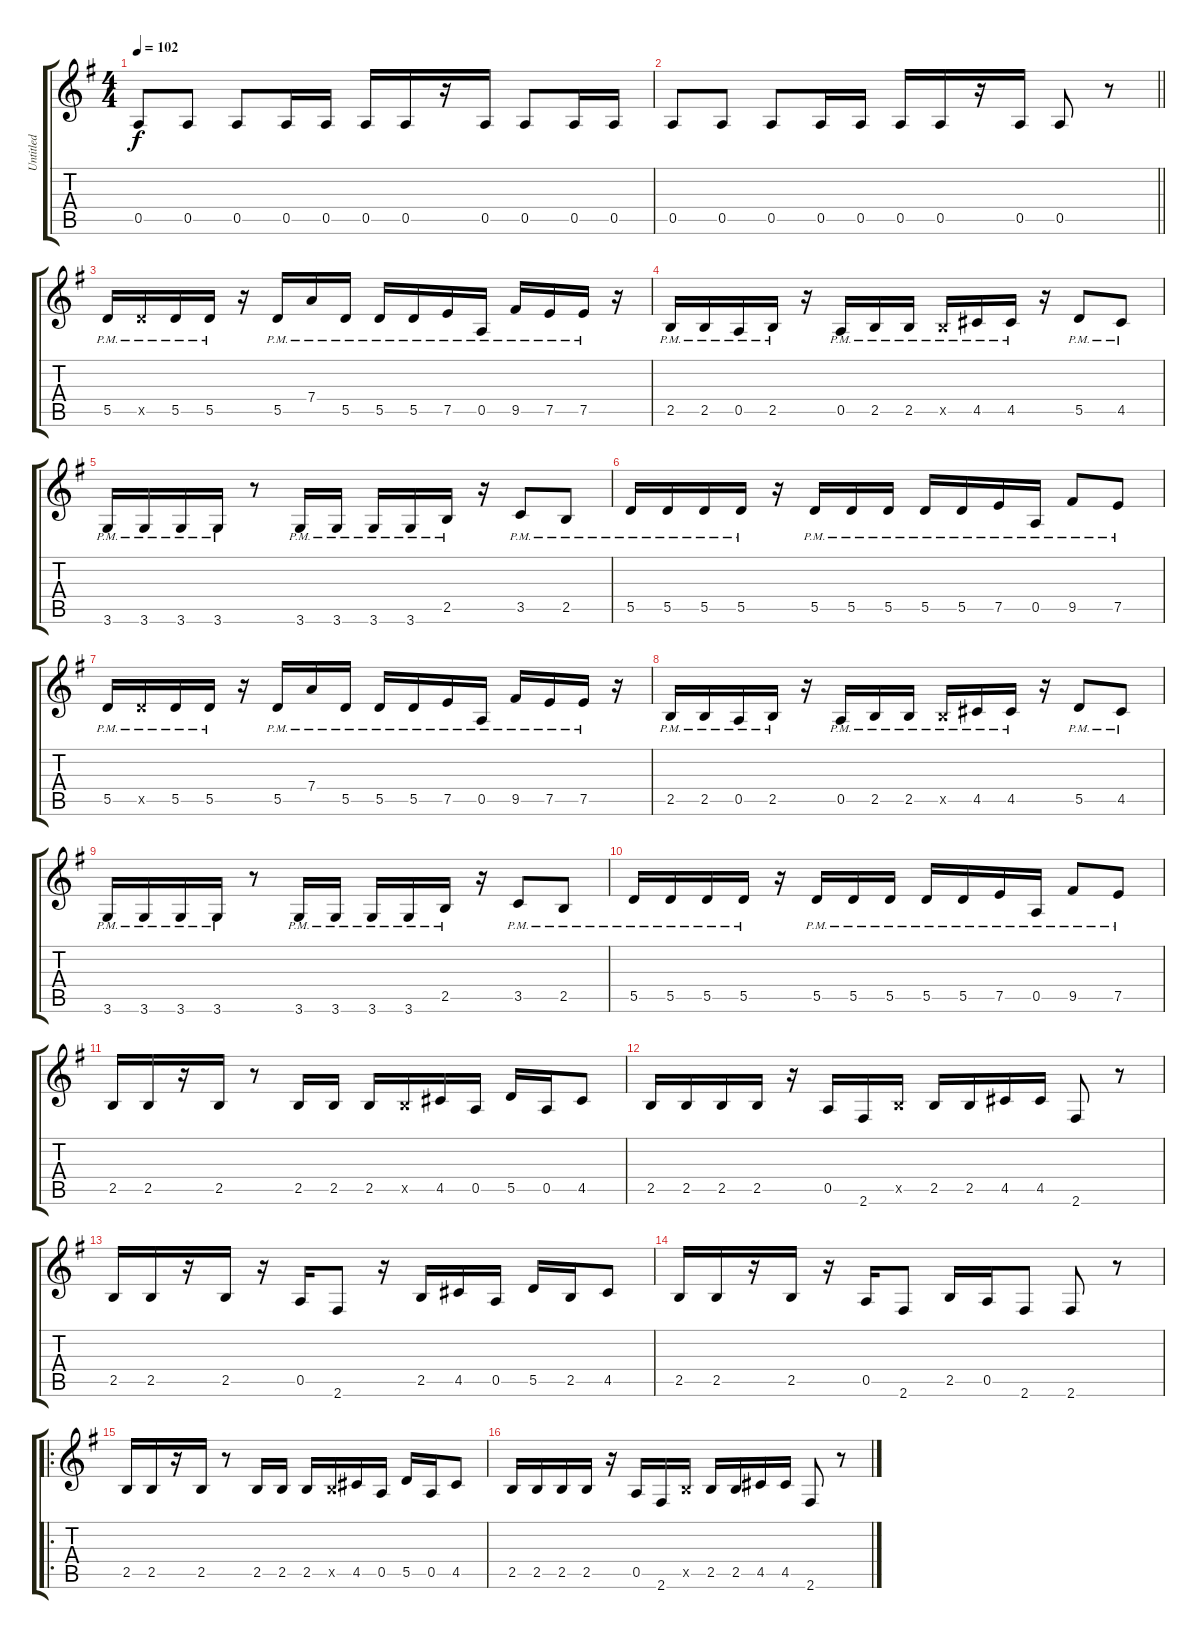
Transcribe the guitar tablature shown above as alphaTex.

\track ("Untitled" "Untitled") {instrument electricguitarmuted}
\staff {score tabs}
\tuning (E4 B3 G3 D3 A2 E2) {hide}
\ts (4 4)
\tempo 102
\clef g2
\ks g
0.5.8{dy f} 0.5.8 0.5.8 0.5.16 0.5.16 0.5.16 0.5.16 r.16 0.5.16 0.5.8 0.5.16 0.5.16 |
\barLineRight lightlight
0.5.8 0.5.8 0.5.8 0.5.16 0.5.16 0.5.16 0.5.16 r.16 0.5.16 0.5.8 r.8 |
5.5{pm}.16 5.5{pm x}.16 5.5{pm}.16 5.5{pm}.16 r.16 5.5{pm}.16 7.4{pm}.16 5.5{pm}.16 5.5{pm}.16 5.5{pm}.16 7.5{pm}.16 0.5{pm}.16 9.5{pm}.16 7.5{pm}.16 7.5{pm}.16 r.16 |
2.5{pm}.16 2.5{pm}.16 0.5{pm}.16 2.5{pm}.16 r.16 0.5{pm}.16 2.5{pm}.16 2.5{pm}.16 2.5{pm x}.16 4.5{pm}.16 4.5{pm}.16 r.16 5.5{pm}.8 4.5{pm}.8 |
3.6{pm}.16 3.6{pm}.16 3.6{pm}.16 3.6{pm}.16 r.8 3.6{pm}.16 3.6{pm}.16 3.6{pm}.16 3.6{pm}.16 2.5{pm}.16 r.16 3.5{pm}.8 2.5{pm}.8 |
5.5{pm}.16 5.5{pm}.16 5.5{pm}.16 5.5{pm}.16 r.16 5.5{pm}.16 5.5{pm}.16 5.5{pm}.16 5.5{pm}.16 5.5{pm}.16 7.5{pm}.16 0.5{pm}.16 9.5{pm}.8 7.5{pm}.8 |
5.5{pm}.16 5.5{pm x}.16 5.5{pm}.16 5.5{pm}.16 r.16 5.5{pm}.16 7.4{pm}.16 5.5{pm}.16 5.5{pm}.16 5.5{pm}.16 7.5{pm}.16 0.5{pm}.16 9.5{pm}.16 7.5{pm}.16 7.5{pm}.16 r.16 |
2.5{pm}.16 2.5{pm}.16 0.5{pm}.16 2.5{pm}.16 r.16 0.5{pm}.16 2.5{pm}.16 2.5{pm}.16 2.5{pm x}.16 4.5{pm}.16 4.5{pm}.16 r.16 5.5{pm}.8 4.5{pm}.8 |
3.6{pm}.16 3.6{pm}.16 3.6{pm}.16 3.6{pm}.16 r.8 3.6{pm}.16 3.6{pm}.16 3.6{pm}.16 3.6{pm}.16 2.5{pm}.16 r.16 3.5{pm}.8 2.5{pm}.8 |
5.5{pm}.16 5.5{pm}.16 5.5{pm}.16 5.5{pm}.16 r.16 5.5{pm}.16 5.5{pm}.16 5.5{pm}.16 5.5{pm}.16 5.5{pm}.16 7.5{pm}.16 0.5{pm}.16 9.5{pm}.8 7.5{pm}.8 |
2.5.16 2.5.16 r.16 2.5.16 r.8 2.5.16 2.5.16 2.5.16 2.5{x}.16 4.5.16 0.5.16 5.5.16 0.5.16 4.5.8 |
2.5.16 2.5.16 2.5.16 2.5.16 r.16 0.5.16 2.6.16 2.5{x}.16 2.5.16 2.5.16 4.5.16 4.5.16 2.6.8 r.8 |
2.5.16 2.5.16 r.16 2.5.16 r.16 0.5.16 2.6.8 r.16 2.5.16 4.5.16 0.5.16 5.5.16 2.5.16 4.5.8 |
2.5.16 2.5.16 r.16 2.5.16 r.16 0.5.16 2.6.8 2.5.16 0.5.16 2.6.8 2.6.8 r.8 |
\ro
2.5.16 2.5.16 r.16 2.5.16 r.8 2.5.16 2.5.16 2.5.16 2.5{x}.16 4.5.16 0.5.16 5.5.16 0.5.16 4.5.8 |
2.5.16 2.5.16 2.5.16 2.5.16 r.16 0.5.16 2.6.16 2.5{x}.16 2.5.16 2.5.16 4.5.16 4.5.16 2.6.8 r.8
